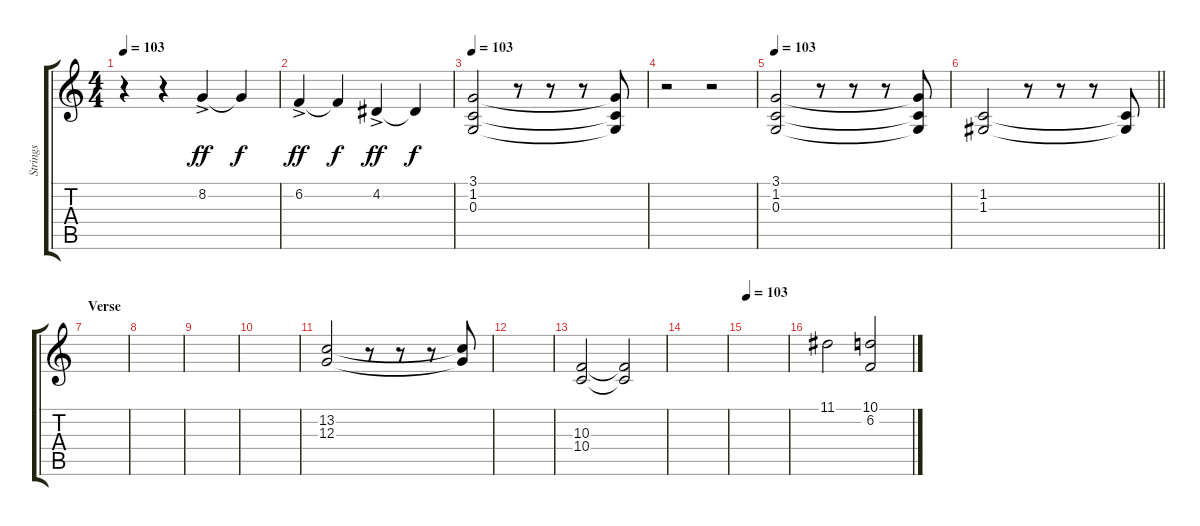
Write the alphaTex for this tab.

\track ("Strings" "Strings") {instrument synthstrings1}
\staff {score tabs}
\tuning (E4 B3 G3 D3 A2 E2) {hide}
\ts (4 4)
\tempo 103
\clef g2
\ks c
r.4{dy f} r.4 8.2{ac}.4{dy ff} 8.2{t}.4{dy f} |
6.2{ac}.4{dy ff} 6.2{t}.4{dy f} 4.2{ac}.4{dy ff} 4.2{t}.4{dy f} |
\tempo 100
\tempo 103
(3.1 1.2 0.3).2{volume 8} r.8 r.8 r.8 (3.1{t} 1.2{t} 0.3{t}).8 |
r.2 r.2 |
\tempo 103
(3.1 1.2 0.3).2{volume 8} r.8 r.8 r.8 (3.1{t} 1.2{t} 0.3{t}).8 |
\barLineRight lightlight
(1.2 1.3).2{volume 8} r.8 r.8 r.8 (1.2{t} 1.3{t}).8 |
\section ("" "Verse")
|
|
|
|
(13.2 12.3).2{volume 8} r.8 r.8 r.8 (13.2{t} 12.3{t}).8 |
|
(10.3 10.4).2{volume 8} (10.3{t} 10.4{t}).2 |
|
\tempo 103
|
11.1.2{volume 8} (10.1 6.2).2
